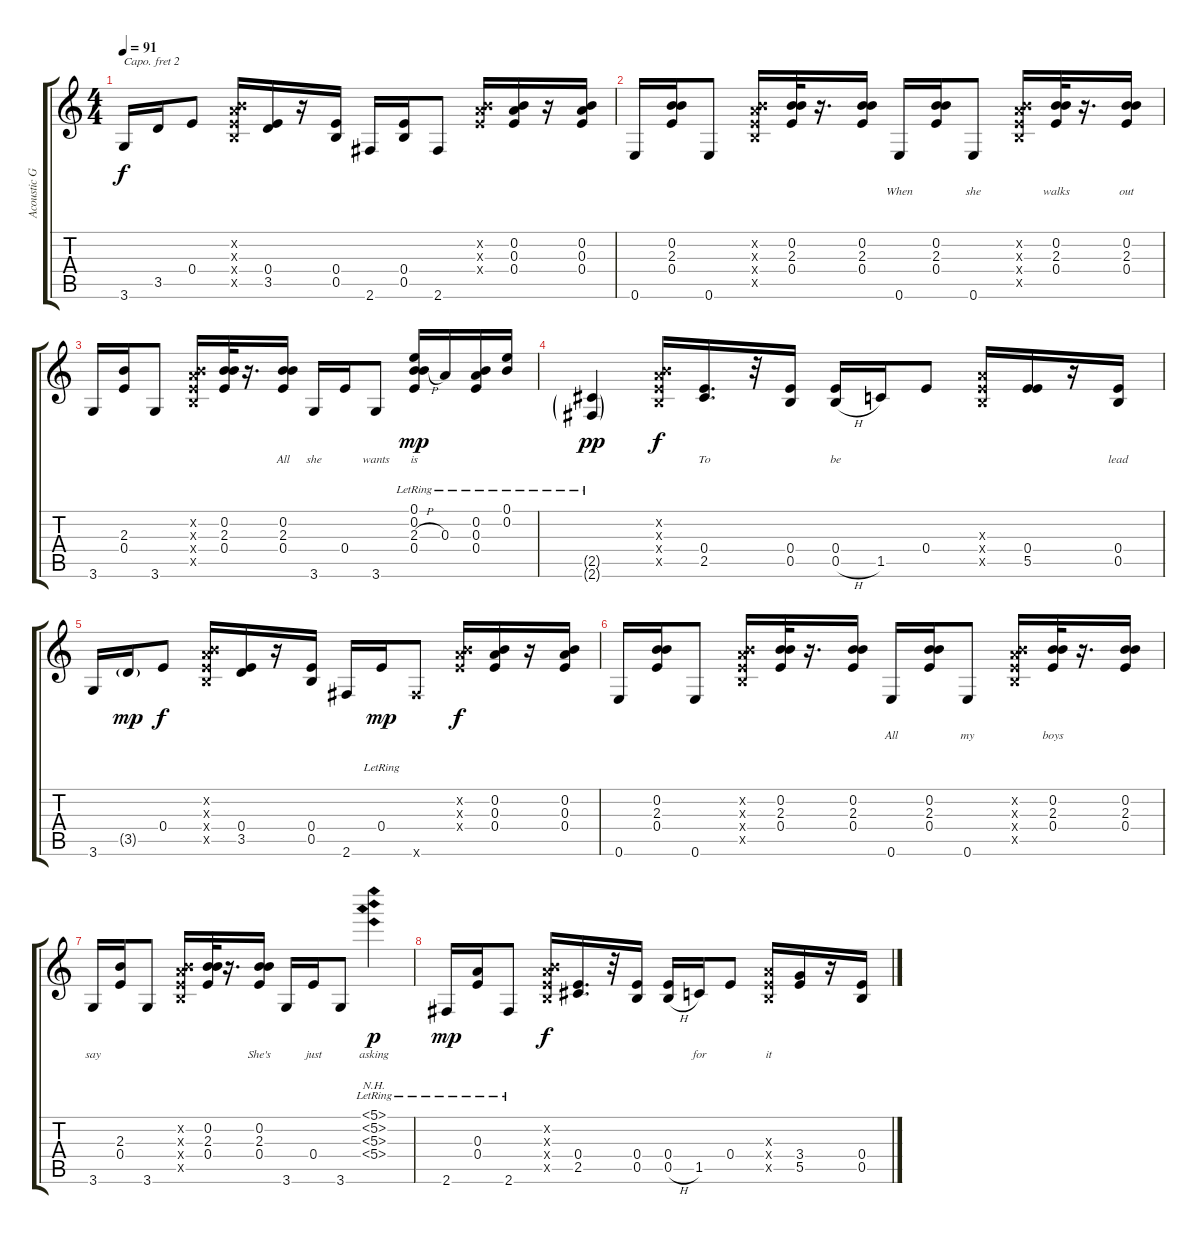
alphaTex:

\track ("Acoustic Guitar" "Acoustic G") {instrument acousticguitarnylon}
\staff {score tabs}
\capo 2
\tuning (D4 A3 G3 D3 A2 D2) {hide}
\ts (4 4)
\tempo 91
\clef g2
\ks c
3.6.16{lyrics (0 "") lyrics (1 "") lyrics (2 "") lyrics (3 "") lyrics (4 "") dy f} 3.5.16{lyrics (0 "") lyrics (1 "") lyrics (2 "") lyrics (3 "") lyrics (4 "")} 0.4.8{lyrics (0 "") lyrics (1 "") lyrics (2 "") lyrics (3 "") lyrics (4 "")} (0.2{x} 0.3{x} 0.4{x} 0.5{x}).16{lyrics (0 "") lyrics (1 "") lyrics (2 "") lyrics (3 "") lyrics (4 "")} (0.4 3.5).16{lyrics (0 "") lyrics (1 "") lyrics (2 "") lyrics (3 "") lyrics (4 "")} r.16 (0.4 0.5).16{lyrics (0 "") lyrics (1 "") lyrics (2 "") lyrics (3 "") lyrics (4 "")} 2.6.16{lyrics (0 "") lyrics (1 "") lyrics (2 "") lyrics (3 "") lyrics (4 "")} (0.4 0.5).16{lyrics (0 "") lyrics (1 "") lyrics (2 "") lyrics (3 "") lyrics (4 "")} 2.6.8{lyrics (0 "") lyrics (1 "") lyrics (2 "") lyrics (3 "") lyrics (4 "")} (0.2{x} 0.3{x} 0.4{x}).16{lyrics (0 "") lyrics (1 "") lyrics (2 "") lyrics (3 "") lyrics (4 "")} (0.2 0.3 0.4).16{lyrics (0 "") lyrics (1 "") lyrics (2 "") lyrics (3 "") lyrics (4 "")} r.16 (0.2 0.3 0.4).16{lyrics (0 "") lyrics (1 "") lyrics (2 "") lyrics (3 "") lyrics (4 "")} |
0.6.16{lyrics (0 "") lyrics (1 "") lyrics (2 "") lyrics (3 "") lyrics (4 "")} (0.2 2.3 0.4).16{lyrics (0 "") lyrics (1 "") lyrics (2 "") lyrics (3 "") lyrics (4 "")} 0.6.8{lyrics (0 "") lyrics (1 "") lyrics (2 "") lyrics (3 "") lyrics (4 "")} (0.2{x} 0.3{x} 0.4{x} 0.5{x}).16{lyrics (0 "") lyrics (1 "") lyrics (2 "") lyrics (3 "") lyrics (4 "")} (0.2 2.3 0.4).32{lyrics (0 "") lyrics (1 "") lyrics (2 "") lyrics (3 "") lyrics (4 "")} r.16{d} (0.2 2.3 0.4).16{lyrics (0 "") lyrics (1 "") lyrics (2 "") lyrics (3 "") lyrics (4 "")} 0.6.16{lyrics (0 "When") lyrics (1 "") lyrics (2 "") lyrics (3 "") lyrics (4 "")} (0.2 2.3 0.4).16{lyrics (0 "") lyrics (1 "") lyrics (2 "") lyrics (3 "") lyrics (4 "")} 0.6.8{lyrics (0 "she") lyrics (1 "") lyrics (2 "") lyrics (3 "") lyrics (4 "")} (0.2{x} 0.3{x} 0.4{x} 0.5{x}).16{lyrics (0 "") lyrics (1 "") lyrics (2 "") lyrics (3 "") lyrics (4 "")} (0.2 2.3 0.4).32{lyrics (0 "walks") lyrics (1 "") lyrics (2 "") lyrics (3 "") lyrics (4 "")} r.16{d} (0.2 2.3 0.4).16{lyrics (0 "out") lyrics (1 "") lyrics (2 "") lyrics (3 "") lyrics (4 "")} |
3.6.16{lyrics (0 "") lyrics (1 "") lyrics (2 "") lyrics (3 "") lyrics (4 "")} (2.3 0.4).16{lyrics (0 "") lyrics (1 "") lyrics (2 "") lyrics (3 "") lyrics (4 "")} 3.6.8{lyrics (0 "") lyrics (1 "") lyrics (2 "") lyrics (3 "") lyrics (4 "")} (0.2{x} 0.3{x} 0.4{x} 0.5{x}).16{lyrics (0 "") lyrics (1 "") lyrics (2 "") lyrics (3 "") lyrics (4 "")} (0.2 2.3 0.4).32{lyrics (0 "") lyrics (1 "") lyrics (2 "") lyrics (3 "") lyrics (4 "")} r.16{d} (0.2 2.3 0.4).16{lyrics (0 "All") lyrics (1 "") lyrics (2 "") lyrics (3 "") lyrics (4 "")} 3.6.16{lyrics (0 "she") lyrics (1 "") lyrics (2 "") lyrics (3 "") lyrics (4 "")} 0.4.16{lyrics (0 "") lyrics (1 "") lyrics (2 "") lyrics (3 "") lyrics (4 "")} 3.6.8{lyrics (0 "wants") lyrics (1 "") lyrics (2 "") lyrics (3 "") lyrics (4 "")} (0.1{lr} 0.2{lr} 2.3{h lr} 0.4{lr}).16{lyrics (0 "is") lyrics (1 "") lyrics (2 "") lyrics (3 "") lyrics (4 "") dy mp} 0.3{lr}.16{lyrics (0 "") lyrics (1 "") lyrics (2 "") lyrics (3 "") lyrics (4 "")} (0.2{lr} 0.3{lr} 0.4{lr}).16{lyrics (0 "") lyrics (1 "") lyrics (2 "") lyrics (3 "") lyrics (4 "")} (0.1{lr} 0.2{lr}).16{lyrics (0 "") lyrics (1 "") lyrics (2 "") lyrics (3 "") lyrics (4 "")} |
(2.5{g lr} 2.6{g lr}).4{lyrics (0 "") lyrics (1 "") lyrics (2 "") lyrics (3 "") lyrics (4 "") dy pp} (0.2{x} 0.3{x} 0.4{x} 0.5{x}).16{lyrics (0 "") lyrics (1 "") lyrics (2 "") lyrics (3 "") lyrics (4 "") dy f} (0.4 2.5).16{d lyrics (0 "To") lyrics (1 "") lyrics (2 "") lyrics (3 "") lyrics (4 "")} r.32 (0.4 0.5).16{lyrics (0 "") lyrics (1 "") lyrics (2 "") lyrics (3 "") lyrics (4 "")} (0.4 0.5{h}).16{lyrics (0 "be") lyrics (1 "") lyrics (2 "") lyrics (3 "") lyrics (4 "")} 1.5.16{lyrics (0 "") lyrics (1 "") lyrics (2 "") lyrics (3 "") lyrics (4 "")} 0.4.8{lyrics (0 "") lyrics (1 "") lyrics (2 "") lyrics (3 "") lyrics (4 "")} (0.3{x} 0.4{x} 0.5{x}).16{lyrics (0 "") lyrics (1 "") lyrics (2 "") lyrics (3 "") lyrics (4 "")} (0.4 5.5).16{lyrics (0 "") lyrics (1 "") lyrics (2 "") lyrics (3 "") lyrics (4 "")} r.16 (0.4 0.5).16{lyrics (0 "lead") lyrics (1 "") lyrics (2 "") lyrics (3 "") lyrics (4 "")} |
3.6.16{lyrics (0 "") lyrics (1 "") lyrics (2 "") lyrics (3 "") lyrics (4 "")} 3.5{g}.16{lyrics (0 "") lyrics (1 "") lyrics (2 "") lyrics (3 "") lyrics (4 "") dy mp} 0.4.8{lyrics (0 "") lyrics (1 "") lyrics (2 "") lyrics (3 "") lyrics (4 "") dy f} (0.2{x} 0.3{x} 0.4{x} 0.5{x}).16{lyrics (0 "") lyrics (1 "") lyrics (2 "") lyrics (3 "") lyrics (4 "")} (0.4 3.5).16{lyrics (0 "") lyrics (1 "") lyrics (2 "") lyrics (3 "") lyrics (4 "")} r.16 (0.4 0.5).16{lyrics (0 "") lyrics (1 "") lyrics (2 "") lyrics (3 "") lyrics (4 "")} 2.6.16{lyrics (0 "") lyrics (1 "") lyrics (2 "") lyrics (3 "") lyrics (4 "")} 0.4{lr}.16{lyrics (0 "") lyrics (1 "") lyrics (2 "") lyrics (3 "") lyrics (4 "") dy mp} 2.6{x}.8{lyrics (0 "") lyrics (1 "") lyrics (2 "") lyrics (3 "") lyrics (4 "")} (0.2{x} 0.3{x} 0.4{x}).16{lyrics (0 "") lyrics (1 "") lyrics (2 "") lyrics (3 "") lyrics (4 "") dy f} (0.2 0.3 0.4).16{lyrics (0 "") lyrics (1 "") lyrics (2 "") lyrics (3 "") lyrics (4 "")} r.16 (0.2 0.3 0.4).16{lyrics (0 "") lyrics (1 "") lyrics (2 "") lyrics (3 "") lyrics (4 "")} |
0.6.16{lyrics (0 "") lyrics (1 "") lyrics (2 "") lyrics (3 "") lyrics (4 "")} (0.2 2.3 0.4).16{lyrics (0 "") lyrics (1 "") lyrics (2 "") lyrics (3 "") lyrics (4 "")} 0.6.8{lyrics (0 "") lyrics (1 "") lyrics (2 "") lyrics (3 "") lyrics (4 "")} (0.2{x} 0.3{x} 0.4{x} 0.5{x}).16{lyrics (0 "") lyrics (1 "") lyrics (2 "") lyrics (3 "") lyrics (4 "")} (0.2 2.3 0.4).32{lyrics (0 "") lyrics (1 "") lyrics (2 "") lyrics (3 "") lyrics (4 "")} r.16{d} (0.2 2.3 0.4).16{lyrics (0 "") lyrics (1 "") lyrics (2 "") lyrics (3 "") lyrics (4 "")} 0.6.16{lyrics (0 "All") lyrics (1 "") lyrics (2 "") lyrics (3 "") lyrics (4 "")} (0.2 2.3 0.4).16{lyrics (0 "") lyrics (1 "") lyrics (2 "") lyrics (3 "") lyrics (4 "")} 0.6.8{lyrics (0 "my") lyrics (1 "") lyrics (2 "") lyrics (3 "") lyrics (4 "")} (0.2{x} 0.3{x} 0.4{x} 0.5{x}).16{lyrics (0 "") lyrics (1 "") lyrics (2 "") lyrics (3 "") lyrics (4 "")} (0.2 2.3 0.4).32{lyrics (0 "boys") lyrics (1 "") lyrics (2 "") lyrics (3 "") lyrics (4 "")} r.16{d} (0.2 2.3 0.4).16{lyrics (0 "") lyrics (1 "") lyrics (2 "") lyrics (3 "") lyrics (4 "")} |
3.6.16{lyrics (0 "say") lyrics (1 "") lyrics (2 "") lyrics (3 "") lyrics (4 "")} (2.3 0.4).16{lyrics (0 "") lyrics (1 "") lyrics (2 "") lyrics (3 "") lyrics (4 "")} 3.6.8{lyrics (0 "") lyrics (1 "") lyrics (2 "") lyrics (3 "") lyrics (4 "")} (0.2{x} 0.3{x} 0.4{x} 0.5{x}).16{lyrics (0 "") lyrics (1 "") lyrics (2 "") lyrics (3 "") lyrics (4 "")} (0.2 2.3 0.4).32{lyrics (0 "") lyrics (1 "") lyrics (2 "") lyrics (3 "") lyrics (4 "")} r.16{d} (0.2 2.3 0.4).16{lyrics (0 "She's") lyrics (1 "") lyrics (2 "") lyrics (3 "") lyrics (4 "")} 3.6.16{lyrics (0 "") lyrics (1 "") lyrics (2 "") lyrics (3 "") lyrics (4 "")} 0.4.16{lyrics (0 "just") lyrics (1 "") lyrics (2 "") lyrics (3 "") lyrics (4 "")} 3.6.8{lyrics (0 "") lyrics (1 "") lyrics (2 "") lyrics (3 "") lyrics (4 "")} (5.1{nh lr} 5.2{nh lr} 5.3{nh lr} 5.4{nh lr}).4{lyrics (0 "asking") lyrics (1 "") lyrics (2 "") lyrics (3 "") lyrics (4 "") dy p} |
2.6{lr}.16{lyrics (0 "") lyrics (1 "") lyrics (2 "") lyrics (3 "") lyrics (4 "") dy mp} (0.3{lr} 0.4{lr}).16{lyrics (0 "") lyrics (1 "") lyrics (2 "") lyrics (3 "") lyrics (4 "")} 2.6{lr}.8{lyrics (0 "") lyrics (1 "") lyrics (2 "") lyrics (3 "") lyrics (4 "")} (0.2{x} 0.3{x} 0.4{x} 0.5{x}).16{lyrics (0 "") lyrics (1 "") lyrics (2 "") lyrics (3 "") lyrics (4 "") dy f} (0.4 2.5).16{d lyrics (0 "") lyrics (1 "") lyrics (2 "") lyrics (3 "") lyrics (4 "")} r.32 (0.4 0.5).16{lyrics (0 "") lyrics (1 "") lyrics (2 "") lyrics (3 "") lyrics (4 "")} (0.4 0.5{h}).16{lyrics (0 "") lyrics (1 "") lyrics (2 "") lyrics (3 "") lyrics (4 "")} 1.5.16{lyrics (0 "for") lyrics (1 "") lyrics (2 "") lyrics (3 "") lyrics (4 "")} 0.4.8{lyrics (0 "") lyrics (1 "") lyrics (2 "") lyrics (3 "") lyrics (4 "")} (0.3{x} 0.4{x} 0.5{x}).16{lyrics (0 "it") lyrics (1 "") lyrics (2 "") lyrics (3 "") lyrics (4 "")} (3.4 5.5).16{lyrics (0 "") lyrics (1 "") lyrics (2 "") lyrics (3 "") lyrics (4 "")} r.16 (0.4 0.5).16{lyrics (0 "") lyrics (1 "") lyrics (2 "") lyrics (3 "") lyrics (4 "")}
